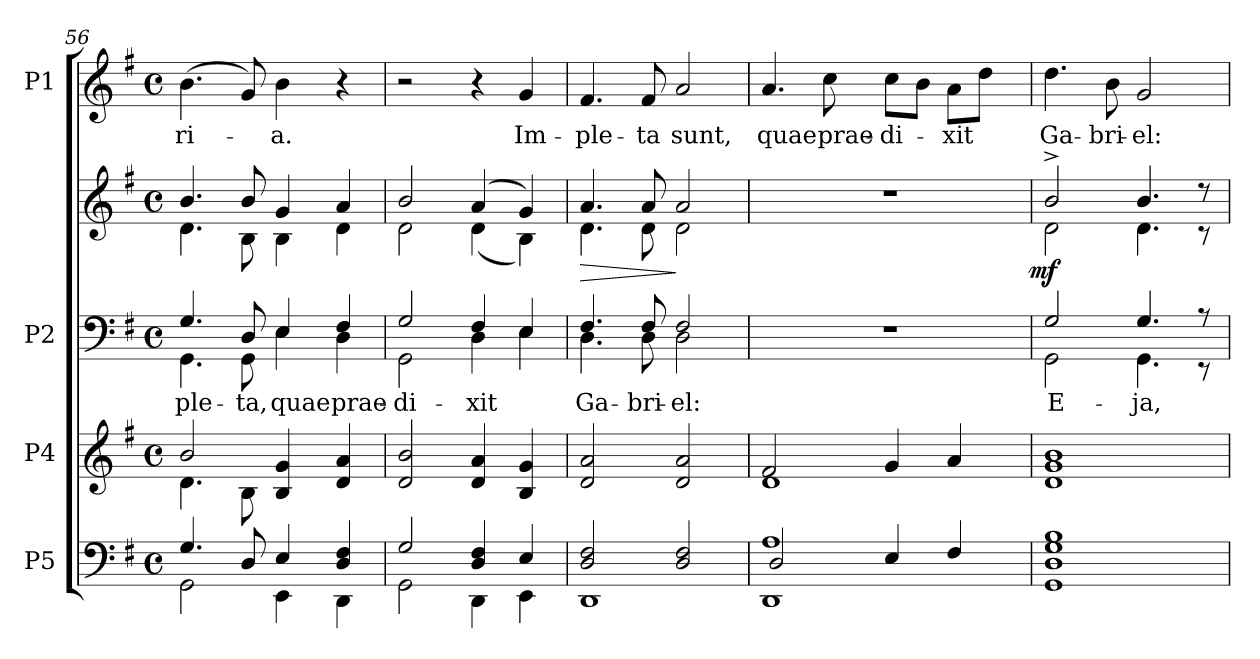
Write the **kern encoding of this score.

**kern	**kern	**kern	**text	**kern	**dynam	**kern	**text
*part4	*part3	*part2	*part2	*part2	*part2	*part1	*part1
*staff5	*staff4	*staff3	*staff3	*staff2	*staff2/3	*staff1	*staff1
*I"P5	*I"P4	*I"P2	*	*	*	*I"P1	*
*clefF4	*clefG2	*clefF4	*	*clefG2	*	*clefG2	*
*k[f#]	*k[f#]	*k[f#]	*	*k[f#]	*	*k[f#]	*
*G:	*G:	*G:	*	*G:	*	*G:	*
*M4/4	*M4/4	*M4/4	*	*M4/4	*	*M4/4	*
*met(c)	*met(c)	*met(c)	*	*met(c)	*	*met(c)	*
=56	=56	=56	=56	=56	=56	=56	=56
*^	*^	*	*	*	*	*	*
!	!	!	!	!	!LO:LY:a:color=#000000	!	!	!	!
*	*	*	*	*^	*	*^	*	*	*
!	!	!	!	!	!	!	!	!	!	!	!LO:LY:b:color=#000000
4.Gi/	2GGi\	2bi/	4.di\	4.Gi/	4.GGi\	-ple-	4.bi/	4.di\	.	(4.bi\	-ri-
!	!	!	!	!	!	!LO:LY:a:color=#000000	!	!	!	!	!
8Di/	.	.	8Bi\	8Di/	8GGi\	-ta,	8bi/	8Bi\	.	8gi/)	.
!	!	!	!	!	!	!LO:LY:a:color=#000000	!	!	!	!	!
!	!	!	!	!	!	!	!	!	!	!	!LO:LY:b:color=#000000
4Ei/	4EEi\	4Bi/ 4gi	2ryy	4Ei/	4Ei\	quae	4gi/	4Bi\	.	4bi\	-a.
!	!	!	!	!	!	!LO:LY:a:color=#000000	!	!	!	!	!
4Di/ 4F#i	4DDi\	4di/ 4ai	.	4F#i/	4Di\	prae-	4ai/	4di\	.	4r	.
*	*	*v	*v	*	*	*	*	*	*	*	*
!!LO:LB:g=z
=57	=57	=57	=57	=57	=57	=57	=57	=57	=57	=57
!	!	!	!	!	!LO:LY:a:color=#000000	!	!	!	!	!
2Gi/	2GGi\	2di/ 2bi	2Gi/	2GGi\	-di-	2bi/	2di\	.	2r	.
!	!	!	!	!	!LO:LY:a:color=#000000	!	!	!	!	!
4Di/ 4F#i	4DDi\	4di/ 4ai	4F#i/	4Di\	-xit	(4ai/	(4di\	.	4r	.
!	!	!	!	!	!	!	!	!	!	!LO:LY:b:color=#000000
4Ei/	4EEi\	4Bi/ 4gi	4Ei/	4Ei\	.	4gi/)	4Bi\)	.	4gi/	Im-
=58	=58	=58	=58	=58	=58	=58	=58	=58	=58	=58
!	!	!	!	!	!LO:LY:a:color=#000000	!	!	!LO:HP:b	!	!
!	!	!	!	!	!	!	!	!	!	!LO:LY:b:color=#000000
2Di/ 2F#i	1DDi	2di/ 2ai	4.F#i/	4.Di\	Ga-	4.ai/	4.di\	>	4.f#i/	-ple-
!	!	!	!	!	!LO:LY:a:color=#000000	!	!	!	!	!
!	!	!	!	!	!	!	!	!	!	!LO:LY:b:color=#000000
.	.	.	8F#i/	8Di\	-bri-	8ai/	8di\	.	8f#i/	-ta
!	!	!	!	!	!LO:LY:a:color=#000000	!	!	!	!	!
!	!	!	!	!	!	!	!	!	!	!LO:LY:b:color=#000000
2Di/ 2F#i	.	2di/ 2ai	2F#i/	2Di\	-el:	2ai/	2di\	]	2ai/	sunt,
*	*	*	*v	*v	*	*	*	*	*	*
=59	=59	=59	=59	=59	=59	=59	=59	=59	=59
*	*	*^	*	*	*	*	*	*	*
*	*	*	*	*^	*	*	*	*	*	*
!	!	!	!	!	!	!	!	!	!	!	!LO:LY:b:color=#000000
*	*	*	*	*v	*v	*	*	*	*	*	*
1DDi 1Ai	2Di/	2f#i/	1di	1r	.	1r	2ryy	.	4.ai/	quae
!	!	!	!	!	!	!	!	!	!	!LO:LY:b:color=#000000
.	.	.	.	.	.	.	.	.	8cci\	prae-
!	!	!	!	!	!	!	!	!	!	!LO:LY:b:color=#000000
.	4Ei/	4gi/	.	.	.	.	4ryy	.	8cci\L	-di-
.	.	.	.	.	.	.	.	.	8bi\J	.
!	!	!	!	!	!	!	!	!	!	!LO:LY:b:color=#000000
.	4F#i/	4ai/	.	.	.	.	8ryy	.	8ai\L	-xit
.	.	.	.	.	.	.	16ryy	.	8ddi\J	.
.	.	.	.	.	.	.	32ryy	.	.	.
.	.	.	.	.	.	.	64ryy	.	.	.
.	.	.	.	.	.	.	128...ryy	.	.	.
.	.	.	.	.	.	.	1024ryy	mf	.	.
*	*	*v	*v	*	*	*	*	*	*	*
=60	=60	=60	=60	=60	=60	=60	=60	=60	=60
*	*	*^	*	*	*	*	*	*	*
!	!	!	!	!	!LO:LY:a:color=#000000	!	!	!	!	!
*	*	*v	*v	*^	*	*	*	*	*	*
*	*	*^	*	*	*	*	*	*	*	*
!	!	!	!	!	!	!	!	!	!	!	!LO:LY:b:color=#000000
*	*	*v	*v	*	*	*	*	*	*	*	*
1Di 1Gi 1Bi	1GGi	1di 1gi 1bi	2Gi/	2GGi\	E-	2b^i/	2di\	.	4.ddi\	Ga-
!	!	!	!	!	!	!	!	!	!	!LO:LY:b:color=#000000
.	.	.	.	.	.	.	.	.	8bi\	-bri-
!	!	!	!	!	!LO:LY:a:color=#000000	!	!	!	!	!
!	!	!	!	!	!	!	!	!	!	!LO:LY:b:color=#000000
.	.	.	4.Gi/	4.GGi\	-ja,	4.bi/	4.di\	.	2gi/	-el:
.	.	.	8r	8r	.	8r	8r	.	.	.
*	*	*	*v	*v	*	*	*	*	*	*
*v	*v	*	*	*	*v	*v	*	*	*
=	=	=	=	=	=	=	=
*-	*-	*-	*-	*-	*-	*-	*-
